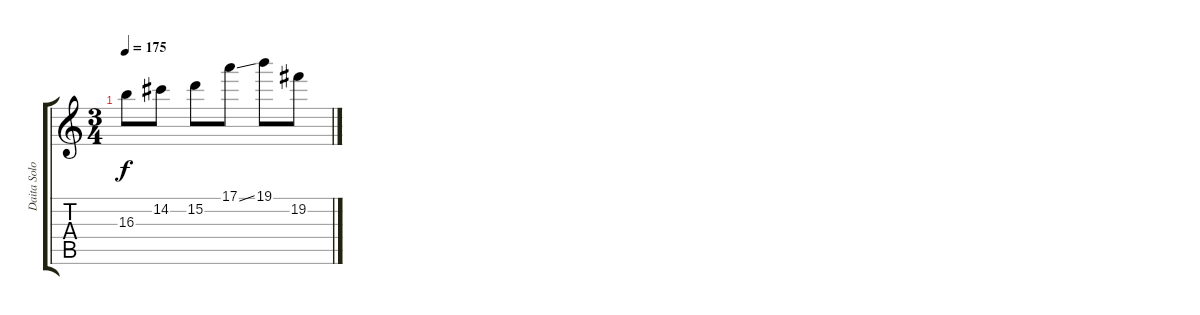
\track ("Daita Solo" "Daita Solo") {instrument distortionguitar}
\staff {score tabs}
\tuning (E4 B3 G3 D3 A2 E2) {hide}
\ts (3 4)
\tempo 175
\clef g2
\ks c
16.3{t}.8{dy f} 14.2.8 15.2.8 17.1{ss}.8 19.1.8 19.2.8
